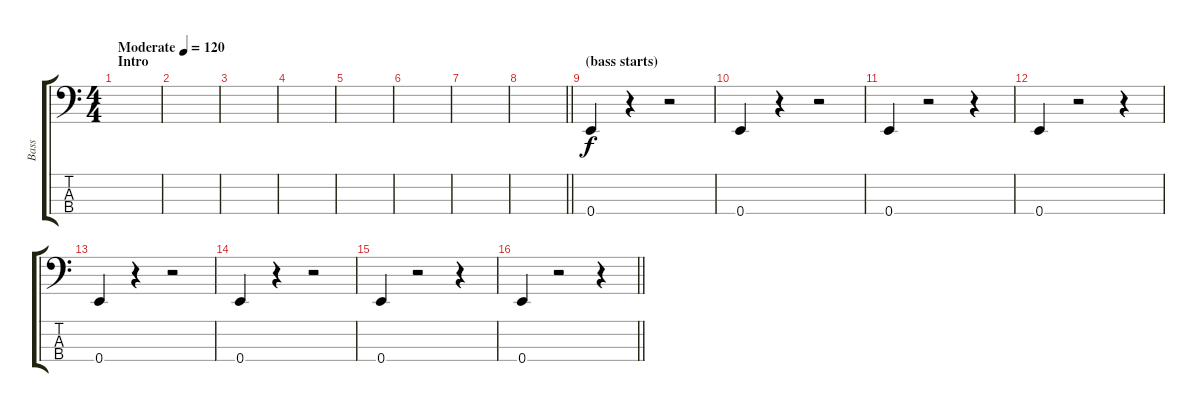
\track ("Bass" "Bass") {instrument electricbassfinger}
\staff {score tabs}
\tuning (G2 D2 A1 E1) {hide}
\ts (4 4)
\section ("" "Intro")
\tempo (120 "Moderate")
\clef f4
\ks c
|
|
|
|
|
|
|
\barLineRight lightlight
|
\section ("" "(bass starts)")
0.4.4 r.4 r.2 |
0.4.4 r.4 r.2 |
0.4.4 r.2 r.4 |
0.4.4 r.2 r.4 |
0.4.4 r.4 r.2 |
0.4.4 r.4 r.2 |
0.4.4 r.2 r.4 |
\barLineRight lightlight
0.4.4 r.2 r.4
